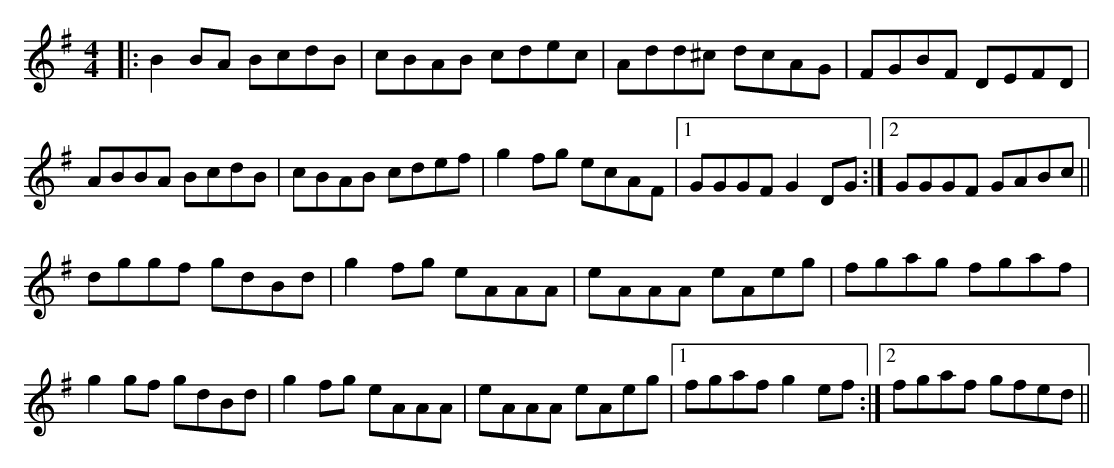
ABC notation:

X:1
M:4/4
K:G
|:B2BA BcdB|cBAB cdec|Add^c dcAG|FGBF DEFD|
ABBA BcdB|cBAB cdef|g2fg ecAF|1 GGGF G2DG:|2 GGGF GABc||
dggf gdBd|g2fg eAAA|eAAA eAeg|fgag fgaf|
g2gf gdBd|g2fg eAAA|eAAA eAeg|1 fgaf g2ef:|2 fgaf gfed||
